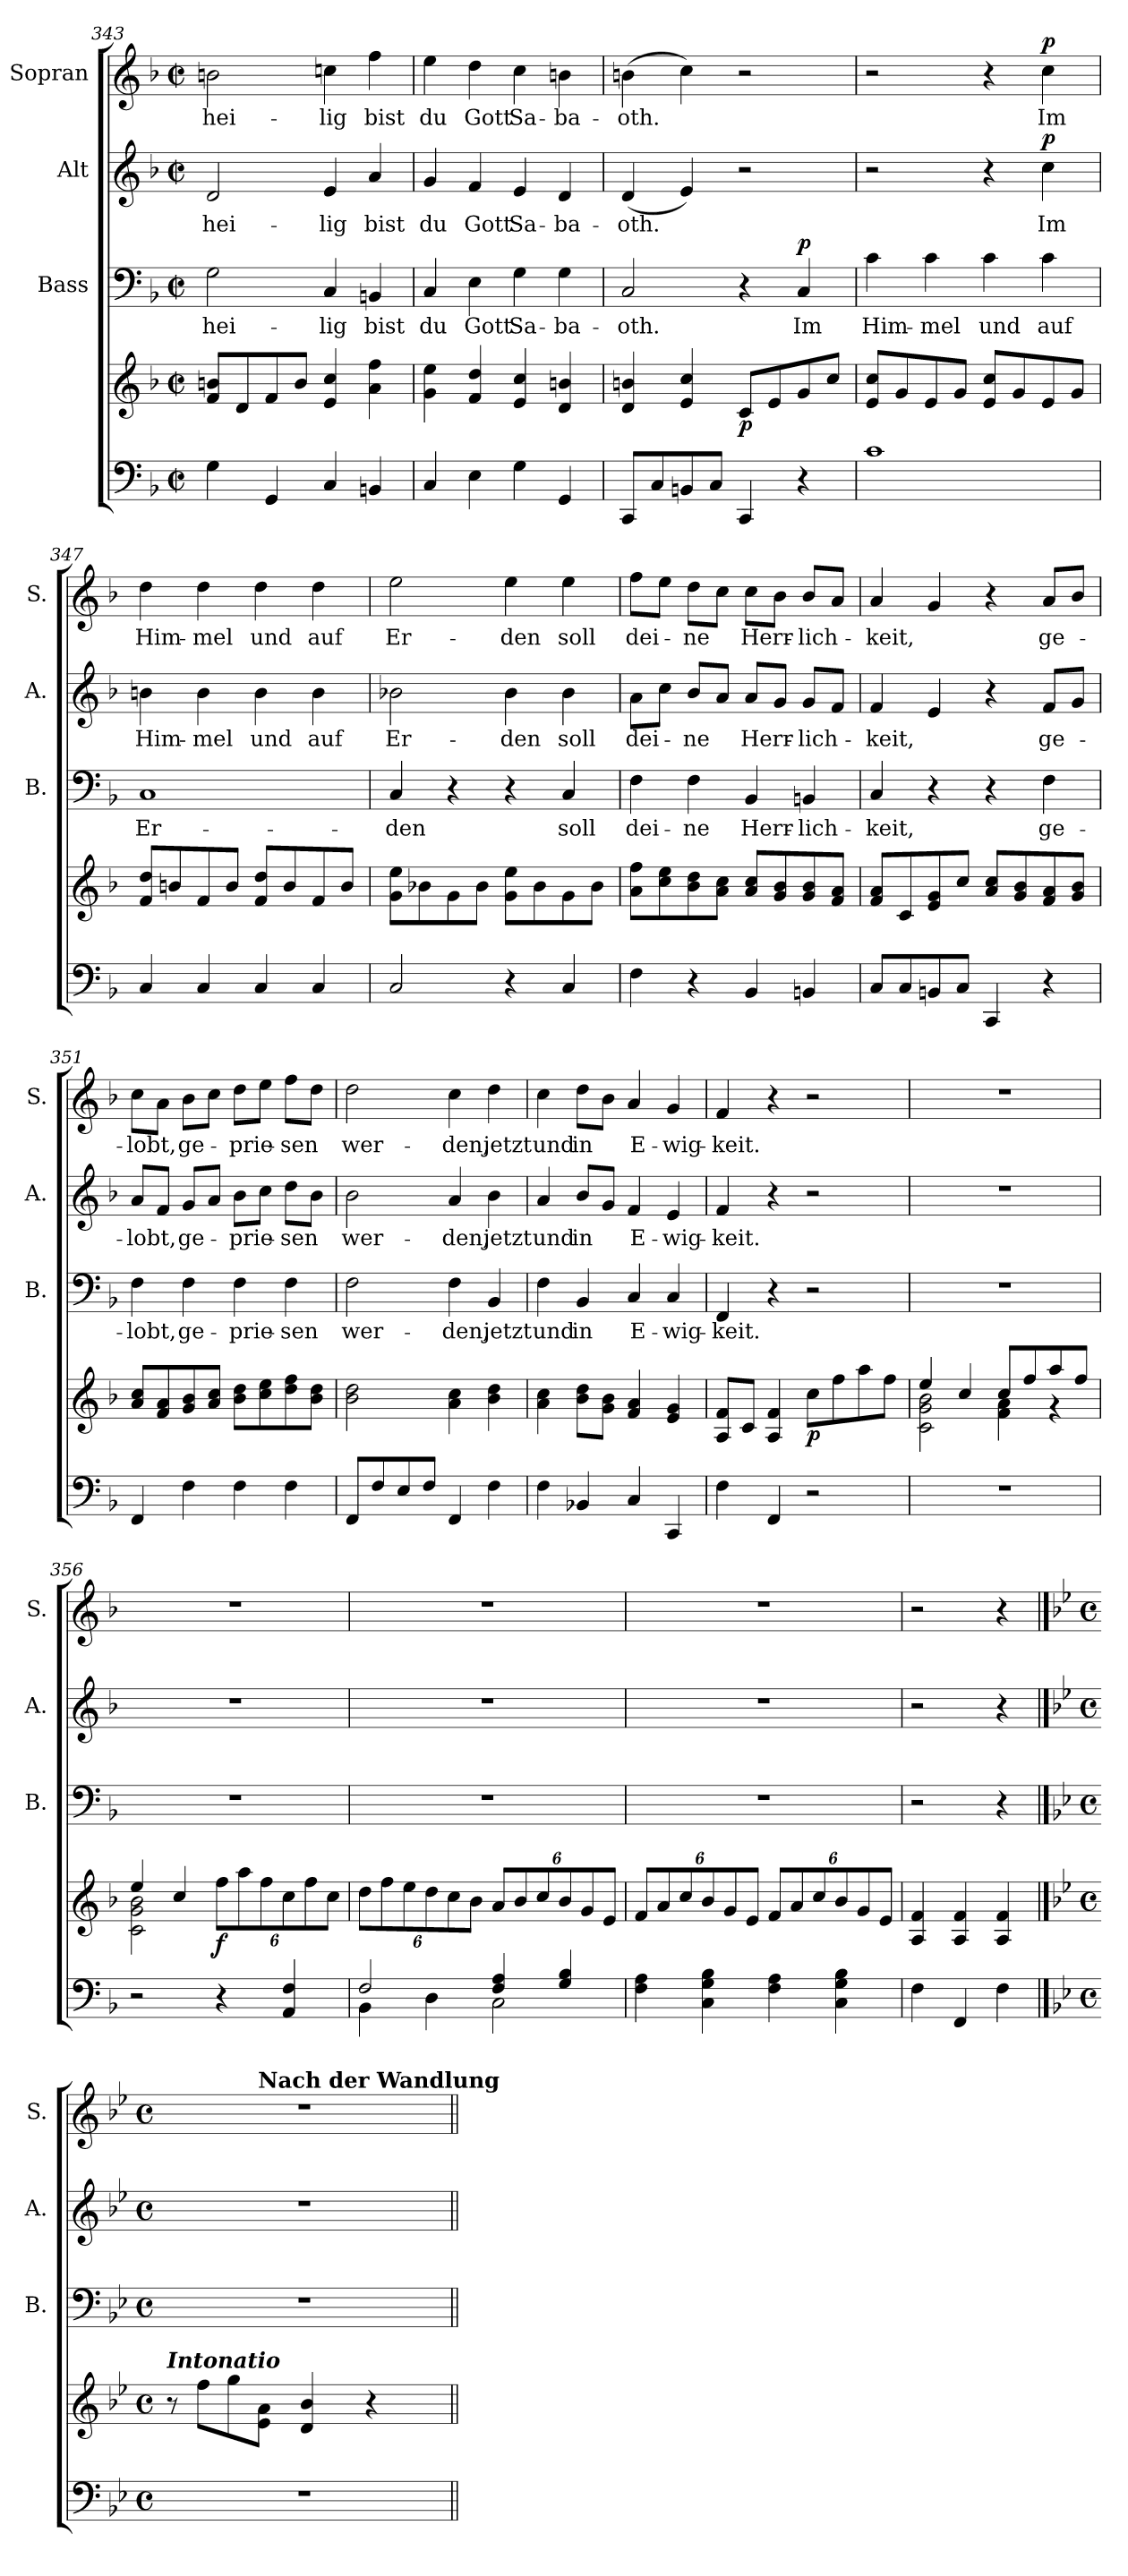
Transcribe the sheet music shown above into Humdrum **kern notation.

**kern	**kern	**dynam	**kern	**text	**dynam	**kern	**text	**dynam	**kern	**text	**dynam
*part4	*part4	*part4	*part3	*part3	*part3	*part2	*part2	*part2	*part1	*part1	*part1
*staff5	*staff4	*staff4/5	*staff3	*staff3	*staff3	*staff2	*staff2	*staff2	*staff1	*staff1	*staff1
*	*	*	*I"Bass	*	*	*I"Alt	*	*	*I"Sopran	*	*
*	*	*	*I'B.	*	*	*I'A.	*	*	*I'S.	*	*
*clefF4	*clefG2	*	*clefF4	*	*	*clefG2	*	*	*clefG2	*	*
*k[b-]	*k[b-]	*	*k[b-]	*	*	*k[b-]	*	*	*k[b-]	*	*
*F:	*F:	*	*F:	*	*	*F:	*	*	*F:	*	*
*M2/2	*M2/2	*	*M2/2	*	*	*M2/2	*	*	*M2/2	*	*
*met(c|)	*met(c|)	*	*met(c|)	*	*	*met(c|)	*	*	*met(c|)	*	*
=343	=343	=343	=343	=343	=343	=343	=343	=343	=343	=343	=343
!	!	!	!	!LO:LY:b	!	!	!LO:LY:b	!	!	!LO:LY:b	!
4G\	8f/ 8bn/L	.	2G\	hei-	.	2d/	hei-	.	2bn\	hei-	.
.	8d/	.	.	.	.	.	.	.	.	.	.
4GG/	8f/	.	.	.	.	.	.	.	.	.	.
.	8b/J	.	.	.	.	.	.	.	.	.	.
!	!	!	!	!LO:LY:b	!	!	!LO:LY:b	!	!	!LO:LY:b	!
4C/	4e/ 4cc/	.	4C/	-lig	.	4e/	-lig	.	4ccn\	-lig	.
!	!	!	!	!LO:LY:b	!	!	!LO:LY:b	!	!	!LO:LY:b	!
4BBn/	4a\ 4ff\	.	4BBn/	bist	.	4a/	bist	.	4ff\	bist	.
=344	=344	=344	=344	=344	=344	=344	=344	=344	=344	=344	=344
!	!	!	!	!LO:LY:b	!	!	!LO:LY:b	!	!	!LO:LY:b	!
4C/	4g\ 4ee\	.	4C/	du	.	4g/	du	.	4ee\	du	.
!	!	!	!	!LO:LY:b	!	!	!LO:LY:b	!	!	!LO:LY:b	!
4E\	4f/ 4dd/	.	4E\	Gott	.	4f/	Gott	.	4dd\	Gott	.
!	!	!	!	!LO:LY:b	!	!	!LO:LY:b	!	!	!LO:LY:b	!
4G\	4e/ 4cc/	.	4G\	Sa-	.	4e/	Sa-	.	4cc\	Sa-	.
!	!	!	!	!LO:LY:b	!	!	!LO:LY:b	!	!	!LO:LY:b	!
4GG/	4d/ 4bn/	.	4G\	-ba-	.	4d/	-ba-	.	4bn\	-ba-	.
=345	=345	=345	=345	=345	=345	=345	=345	=345	=345	=345	=345
!	!	!	!	!LO:LY:b	!	!	!LO:LY:b	!	!	!LO:LY:b	!
8CC/L	4d/ 4bn/	.	2C/	-oth.	.	(<4d/	-oth.	.	(>4bn\	-oth.	.
8C/	.	.	.	.	.	.	.	.	.	.	.
8BBn/	4e/ 4cc/	.	.	.	.	4e/)	.	.	4cc\)	.	.
8C/J	.	.	.	.	.	.	.	.	.	.	.
!	!	!LO:DY:b	!	!	!	!	!	!	!	!	!
4CC/	8c/L	p	4r	.	.	2r	.	.	2r	.	.
.	8e/	.	.	.	.	.	.	.	.	.	.
!	!	!	!	!LO:LY:b	!LO:DY:a	!	!	!	!	!	!
4r	8g/	.	4C/	Im	p	.	.	.	.	.	.
.	8cc/J	.	.	.	.	.	.	.	.	.	.
!!LO:LB:g=z
=346	=346	=346	=346	=346	=346	=346	=346	=346	=346	=346	=346
!	!	!	!	!LO:LY:b	!	!	!	!	!	!	!
1c	8e/ 8cc/L	.	4c\	Him-	.	2r	.	.	2r	.	.
.	8g/	.	.	.	.	.	.	.	.	.	.
!	!	!	!	!LO:LY:b	!	!	!	!	!	!	!
.	8e/	.	4c\	-mel	.	.	.	.	.	.	.
.	8g/J	.	.	.	.	.	.	.	.	.	.
!	!	!	!	!LO:LY:b	!	!	!	!	!	!	!
.	8e/ 8cc/L	.	4c\	und	.	4r	.	.	4r	.	.
.	8g/	.	.	.	.	.	.	.	.	.	.
!	!	!	!	!LO:LY:b	!	!	!LO:LY:b	!LO:DY:a	!	!LO:LY:b	!LO:DY:a
.	8e/	.	4c\	auf	.	4cc\	Im	p	4cc\	Im	p
.	8g/J	.	.	.	.	.	.	.	.	.	.
=347	=347	=347	=347	=347	=347	=347	=347	=347	=347	=347	=347
!	!	!	!	!LO:LY:b	!	!	!LO:LY:b	!	!	!LO:LY:b	!
4C/	8f/ 8dd/L	.	1C	Er-	.	4bn\	Him-	.	4dd\	Him-	.
.	8bn/	.	.	.	.	.	.	.	.	.	.
!	!	!	!	!	!	!	!LO:LY:b	!	!	!LO:LY:b	!
4C/	8f/	.	.	.	.	4b\	-mel	.	4dd\	-mel	.
.	8b/J	.	.	.	.	.	.	.	.	.	.
!	!	!	!	!	!	!	!LO:LY:b	!	!	!LO:LY:b	!
4C/	8f/ 8dd/L	.	.	.	.	4b\	und	.	4dd\	und	.
.	8b/	.	.	.	.	.	.	.	.	.	.
!	!	!	!	!	!	!	!LO:LY:b	!	!	!LO:LY:b	!
4C/	8f/	.	.	.	.	4b\	auf	.	4dd\	auf	.
.	8b/J	.	.	.	.	.	.	.	.	.	.
=348	=348	=348	=348	=348	=348	=348	=348	=348	=348	=348	=348
!	!	!	!	!LO:LY:b	!	!	!LO:LY:b	!	!	!LO:LY:b	!
2C/	8g\ 8ee\L	.	4C/	-den	.	2b-X\	Er-	.	2ee\	Er-	.
.	8b-X\	.	.	.	.	.	.	.	.	.	.
.	8g\	.	4r	.	.	.	.	.	.	.	.
.	8b-\J	.	.	.	.	.	.	.	.	.	.
!	!	!	!	!	!	!	!LO:LY:b	!	!	!LO:LY:b	!
4r	8g\ 8ee\L	.	4r	.	.	4b-\	-den	.	4ee\	-den	.
.	8b-\	.	.	.	.	.	.	.	.	.	.
!	!	!	!	!LO:LY:b	!	!	!LO:LY:b	!	!	!LO:LY:b	!
4C/	8g\	.	4C/	soll	.	4b-\	soll	.	4ee\	soll	.
.	8b-\J	.	.	.	.	.	.	.	.	.	.
=349	=349	=349	=349	=349	=349	=349	=349	=349	=349	=349	=349
!	!	!	!	!LO:LY:b	!	!	!LO:LY:b	!	!	!LO:LY:b	!
4F\	8a\ 8ff\L	.	4F\	dei-	.	8a\L	dei-	.	8ff\L	dei-	.
.	8cc\ 8ee\	.	.	.	.	8cc\J	.	.	8ee\J	.	.
!	!	!	!	!LO:LY:b	!	!	!LO:LY:b	!	!	!LO:LY:b	!
4r	8b-\ 8dd\	.	4F\	-ne	.	8b-/L	-ne	.	8dd\L	-ne	.
.	8a\ 8cc\J	.	.	.	.	8a/J	.	.	8cc\J	.	.
!	!	!	!	!LO:LY:b	!	!	!LO:LY:b	!	!	!LO:LY:b	!
4BB-/	8a/ 8cc/L	.	4BB-/	Herr-	.	8a/L	Herr-	.	8cc\L	Herr-	.
.	8g/ 8b-/	.	.	.	.	8g/J	.	.	8b-\J	.	.
!	!	!	!	!LO:LY:b	!	!	!LO:LY:b	!	!	!LO:LY:b	!
4BBn/	8g/ 8b-/	.	4BBn/	-lich-	.	8g/L	-lich-	.	8b-/L	-lich-	.
.	8f/ 8a/J	.	.	.	.	8f/J	.	.	8a/J	.	.
!!LO:PB:g=z
=350	=350	=350	=350	=350	=350	=350	=350	=350	=350	=350	=350
!	!	!	!	!LO:LY:b	!	!	!LO:LY:b	!	!	!LO:LY:b	!
8C/L	8f/ 8a/L	.	4C/	-keit,	.	4f/	-keit,	.	4a/	-keit,	.
8C/	8c/	.	.	.	.	.	.	.	.	.	.
8BBn/	8e/ 8g/	.	4r	.	.	4e/	.	.	4g/	.	.
8C/J	8cc/J	.	.	.	.	.	.	.	.	.	.
4CC/	8a/ 8cc/L	.	4r	.	.	4r	.	.	4r	.	.
.	8g/ 8b-/	.	.	.	.	.	.	.	.	.	.
!	!	!	!	!LO:LY:b	!	!	!LO:LY:b	!	!	!LO:LY:b	!
4r	8f/ 8a/	.	4F\	ge-	.	8f/L	ge-	.	8a/L	ge-	.
.	8g/ 8b-/J	.	.	.	.	8g/J	.	.	8b-/J	.	.
=351	=351	=351	=351	=351	=351	=351	=351	=351	=351	=351	=351
!	!	!	!	!LO:LY:b	!	!	!LO:LY:b	!	!	!LO:LY:b	!
4FF/	8a/ 8cc/L	.	4F\	-lobt,	.	8a/L	-lobt,	.	8cc\L	-lobt,	.
.	8f/ 8a/	.	.	.	.	8f/J	.	.	8a\J	.	.
!	!	!	!	!LO:LY:b	!	!	!LO:LY:b	!	!	!LO:LY:b	!
4F\	8g/ 8b-/	.	4F\	ge-	.	8g/L	ge-	.	8b-\L	ge-	.
.	8a/ 8cc/J	.	.	.	.	8a/J	.	.	8cc\J	.	.
!	!	!	!	!LO:LY:b	!	!	!LO:LY:b	!	!	!LO:LY:b	!
4F\	8b-\ 8dd\L	.	4F\	-prie-	.	8b-\L	-prie-	.	8dd\L	-prie-	.
.	8cc\ 8ee\	.	.	.	.	8cc\J	.	.	8ee\J	.	.
!	!	!	!	!LO:LY:b	!	!	!LO:LY:b	!	!	!LO:LY:b	!
4F\	8dd\ 8ff\	.	4F\	-sen	.	8dd\L	-sen	.	8ff\L	-sen	.
.	8b-\ 8dd\J	.	.	.	.	8b-\J	.	.	8dd\J	.	.
=352	=352	=352	=352	=352	=352	=352	=352	=352	=352	=352	=352
!	!	!	!	!LO:LY:b	!	!	!LO:LY:b	!	!	!LO:LY:b	!
8FF/L	2b-\ 2dd\	.	2F\	wer-	.	2b-\	wer-	.	2dd\	wer-	.
8F/	.	.	.	.	.	.	.	.	.	.	.
8E/	.	.	.	.	.	.	.	.	.	.	.
8F/J	.	.	.	.	.	.	.	.	.	.	.
!	!	!	!	!LO:LY:b	!	!	!LO:LY:b	!	!	!LO:LY:b	!
4FF/	4a\ 4cc\	.	4F\	-den,	.	4a/	-den,	.	4cc\	-den,	.
!	!	!	!	!LO:LY:b	!	!	!LO:LY:b	!	!	!LO:LY:b	!
4F\	4b-\ 4dd\	.	4BB-/	jetzt	.	4b-\	jetzt	.	4dd\	jetzt	.
=353	=353	=353	=353	=353	=353	=353	=353	=353	=353	=353	=353
!	!	!	!	!LO:LY:b	!	!	!LO:LY:b	!	!	!LO:LY:b	!
4F\	4a\ 4cc\	.	4F\	und	.	4a/	und	.	4cc\	und	.
!	!	!	!	!LO:LY:b	!	!	!LO:LY:b	!	!	!LO:LY:b	!
4BB-X/	8b-\ 8dd\L	.	4BB-/	in	.	8b-/L	in	.	8dd\L	in	.
.	8g\ 8b-\J	.	.	.	.	8g/J	.	.	8b-\J	.	.
!	!	!	!	!LO:LY:b	!	!	!LO:LY:b	!	!	!LO:LY:b	!
4C/	4f/ 4a/	.	4C/	E-	.	4f/	E-	.	4a/	E-	.
!	!	!	!	!LO:LY:b	!	!	!LO:LY:b	!	!	!LO:LY:b	!
4CC/	4e/ 4g/	.	4C/	-wig-	.	4e/	-wig-	.	4g/	-wig-	.
!!LO:LB:g=z
=354	=354	=354	=354	=354	=354	=354	=354	=354	=354	=354	=354
!	!	!	!	!LO:LY:b	!	!	!LO:LY:b	!	!	!LO:LY:b	!
4F\	8A/ 8f/L	.	4FF/	-keit.	.	4f/	-keit.	.	4f/	-keit.	.
.	8c/J	.	.	.	.	.	.	.	.	.	.
4FF/	4A/ 4f/	.	4r	.	.	4r	.	.	4r	.	.
!	!	!LO:DY:b	!	!	!	!	!	!	!	!	!
2r	8cc\L	p	2r	.	.	2r	.	.	2r	.	.
.	8ff\	.	.	.	.	.	.	.	.	.	.
.	8aa\	.	.	.	.	.	.	.	.	.	.
.	8ff\J	.	.	.	.	.	.	.	.	.	.
=355	=355	=355	=355	=355	=355	=355	=355	=355	=355	=355	=355
*	*^	*	*	*	*	*	*	*	*	*	*
1r	4ee/	2c\ 2g\ 2b-\	.	1r	.	.	1r	.	.	1r	.	.
.	4cc/	.	.	.	.	.	.	.	.	.	.	.
.	8cc/L	4f\ 4a\	.	.	.	.	.	.	.	.	.	.
.	8ff/	.	.	.	.	.	.	.	.	.	.	.
.	8aa/	4rf	.	.	.	.	.	.	.	.	.	.
.	8ff/J	.	.	.	.	.	.	.	.	.	.	.
=356	=356	=356	=356	=356	=356	=356	=356	=356	=356	=356	=356	=356
2r	4ee/	2c\ 2g\ 2b-\	.	1r	.	.	1r	.	.	1r	.	.
.	4cc/	.	.	.	.	.	.	.	.	.	.	.
!	!	!	!LO:DY:b	!	!	!	!	!	!	!	!	!
4r	12ff\L	2ryy	f	.	.	.	.	.	.	.	.	.
.	12aa\	.	.	.	.	.	.	.	.	.	.	.
.	12ff\	.	.	.	.	.	.	.	.	.	.	.
4AA/ 4F/	12cc\	.	.	.	.	.	.	.	.	.	.	.
.	12ff\	.	.	.	.	.	.	.	.	.	.	.
.	12cc\J	.	.	.	.	.	.	.	.	.	.	.
*	*v	*v	*	*	*	*	*	*	*	*	*	*
=357	=357	=357	=357	=357	=357	=357	=357	=357	=357	=357	=357
*^	*	*	*	*	*	*	*	*	*	*	*
2F/	4BB-\	12dd\L	.	1r	.	.	1r	.	.	1r	.	.
.	.	12ff\	.	.	.	.	.	.	.	.	.	.
.	.	12ee\	.	.	.	.	.	.	.	.	.	.
.	4D\	12dd\	.	.	.	.	.	.	.	.	.	.
.	.	12cc\	.	.	.	.	.	.	.	.	.	.
.	.	12b-\J	.	.	.	.	.	.	.	.	.	.
4F/ 4A/	2C\	12a/L	.	.	.	.	.	.	.	.	.	.
.	.	12b-/	.	.	.	.	.	.	.	.	.	.
.	.	12cc/	.	.	.	.	.	.	.	.	.	.
4G/ 4B-/	.	12b-/	.	.	.	.	.	.	.	.	.	.
.	.	12g/	.	.	.	.	.	.	.	.	.	.
.	.	12e/J	.	.	.	.	.	.	.	.	.	.
*v	*v	*	*	*	*	*	*	*	*	*	*	*
!!LO:PB:g=z
=358	=358	=358	=358	=358	=358	=358	=358	=358	=358	=358	=358
4F\ 4A\	12f/L	.	1r	.	.	1r	.	.	1r	.	.
.	12a/	.	.	.	.	.	.	.	.	.	.
.	12cc/	.	.	.	.	.	.	.	.	.	.
4C\ 4G\ 4B-\	12b-/	.	.	.	.	.	.	.	.	.	.
.	12g/	.	.	.	.	.	.	.	.	.	.
.	12e/J	.	.	.	.	.	.	.	.	.	.
4F\ 4A\	12f/L	.	.	.	.	.	.	.	.	.	.
.	12a/	.	.	.	.	.	.	.	.	.	.
.	12cc/	.	.	.	.	.	.	.	.	.	.
4C\ 4G\ 4B-\	12b-/	.	.	.	.	.	.	.	.	.	.
.	12g/	.	.	.	.	.	.	.	.	.	.
.	12e/J	.	.	.	.	.	.	.	.	.	.
=359	=359	=359	=359	=359	=359	=359	=359	=359	=359	=359	=359
4F\	4A/ 4f/	.	2r	.	.	2r	.	.	2r	.	.
4FF/	4A/ 4f/	.	.	.	.	.	.	.	.	.	.
4F\	4A/ 4f/	.	4r	.	.	4r	.	.	4r	.	.
==360	==360	==360	==360	==360	==360	==360	==360	==360	==360	==360	==360
*k[b-e-]	*k[b-e-]	*	*k[b-e-]	*	*	*k[b-e-]	*	*	*k[b-e-]	*	*
*B-:	*B-:	*	*B-:	*	*	*B-:	*	*	*B-:	*	*
*M4/4	*M4/4	*	*M4/4	*	*	*M4/4	*	*	*M4/4	*	*
*met(c)	*met(c)	*	*met(c)	*	*	*met(c)	*	*	*met(c)	*	*
!	!LO:TX:a:Bi:t=Intonatio	!	!	!	!	!	!	!	!	!	!
*	*	*	*	*	*	*	*	*	*^	*	*
1r	8r	.	1r	.	.	1r	.	.	1r	4.ryy	.	.
.	8ff\L	.	.	.	.	.	.	.	.	.	.	.
.	8gg\	.	.	.	.	.	.	.	.	.	.	.
!	!	!	!	!	!	!	!	!	!	!LO:TX:a:B:t=Nach der Wandlung	!	!
.	8e-\ 8a\J	.	.	.	.	.	.	.	.	2ryy	.	.
.	4d/ 4b-/	.	.	.	.	.	.	.	.	.	.	.
.	4r	.	.	.	.	.	.	.	.	.	.	.
.	.	.	.	.	.	.	.	.	.	8ryy	.	.
*	*	*	*	*	*	*	*	*	*v	*v	*	*
=||	=||	=||	=||	=||	=||	=||	=||	=||	=||	=||	=||
*-	*-	*-	*-	*-	*-	*-	*-	*-	*-	*-	*-
